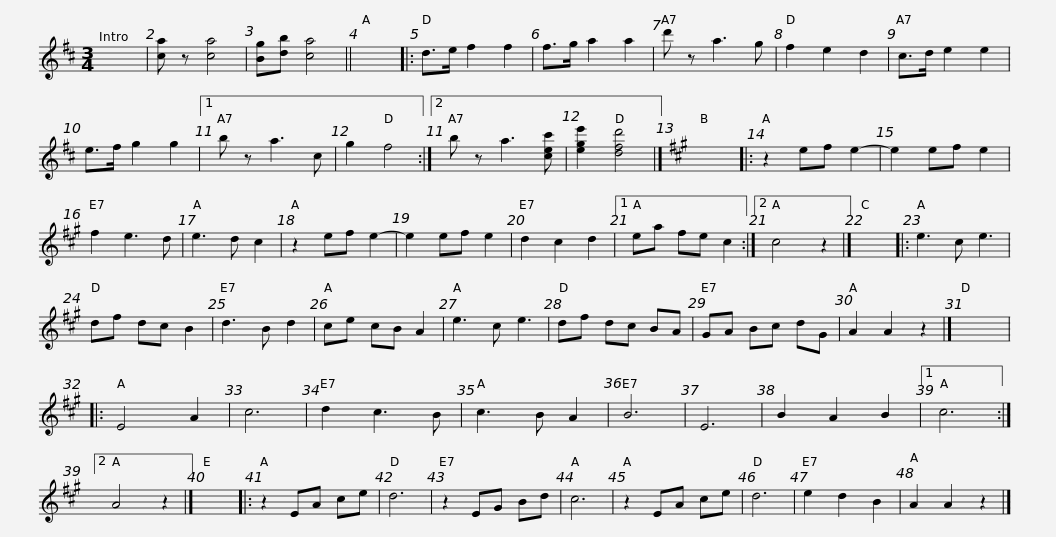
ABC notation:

X:1
L:1/8
M:3/4
I:linebreak $
K:D
V:1 treble
V:1
 x6 | [ca] z [ca]4 | [Bg][db] [ca]4 || x6 |: d>e f2 f2 | %5
 f>g a2 a2 | d' z a3 g | f2 e2 d2 | c>d e2 e2 | e>f g2 g2 |1$ %10
 b z a3 c | g2 f4 :|2 b z a3 [cec'] | [ege']2 [dfd']4 |][K:A] x6 |: %15
 z2 ef e2- | e2 ef e2 | f2 e3 d | e3 d c2 | z2 ef e2- | %20
 e2 ef e2 |$ d2 c2 d2 |1 ea fe c2 :|2 c4 z2 |] x6 |: %25
 e3 c e3 | df dc B2 | d3 B d2 | ce cB A2 | e3 c e3 | %30
 df dc BA |$ GA Bc dG | A2 A2 z2 |] x6 |: E4 A2 | %35
 c6 | d2 c3 B | c3 B A2 | B6 | E6 | %40
 B2 A2 B2 |1 c6 :|2 A4 z2 |] x6 |:$ z2 EA ce | %45
 d6 | z2 EG Bd | c6 | z2 EA ce | d6 | %50
 e2 d2 B2 | A2 A2 z2 |] %52
